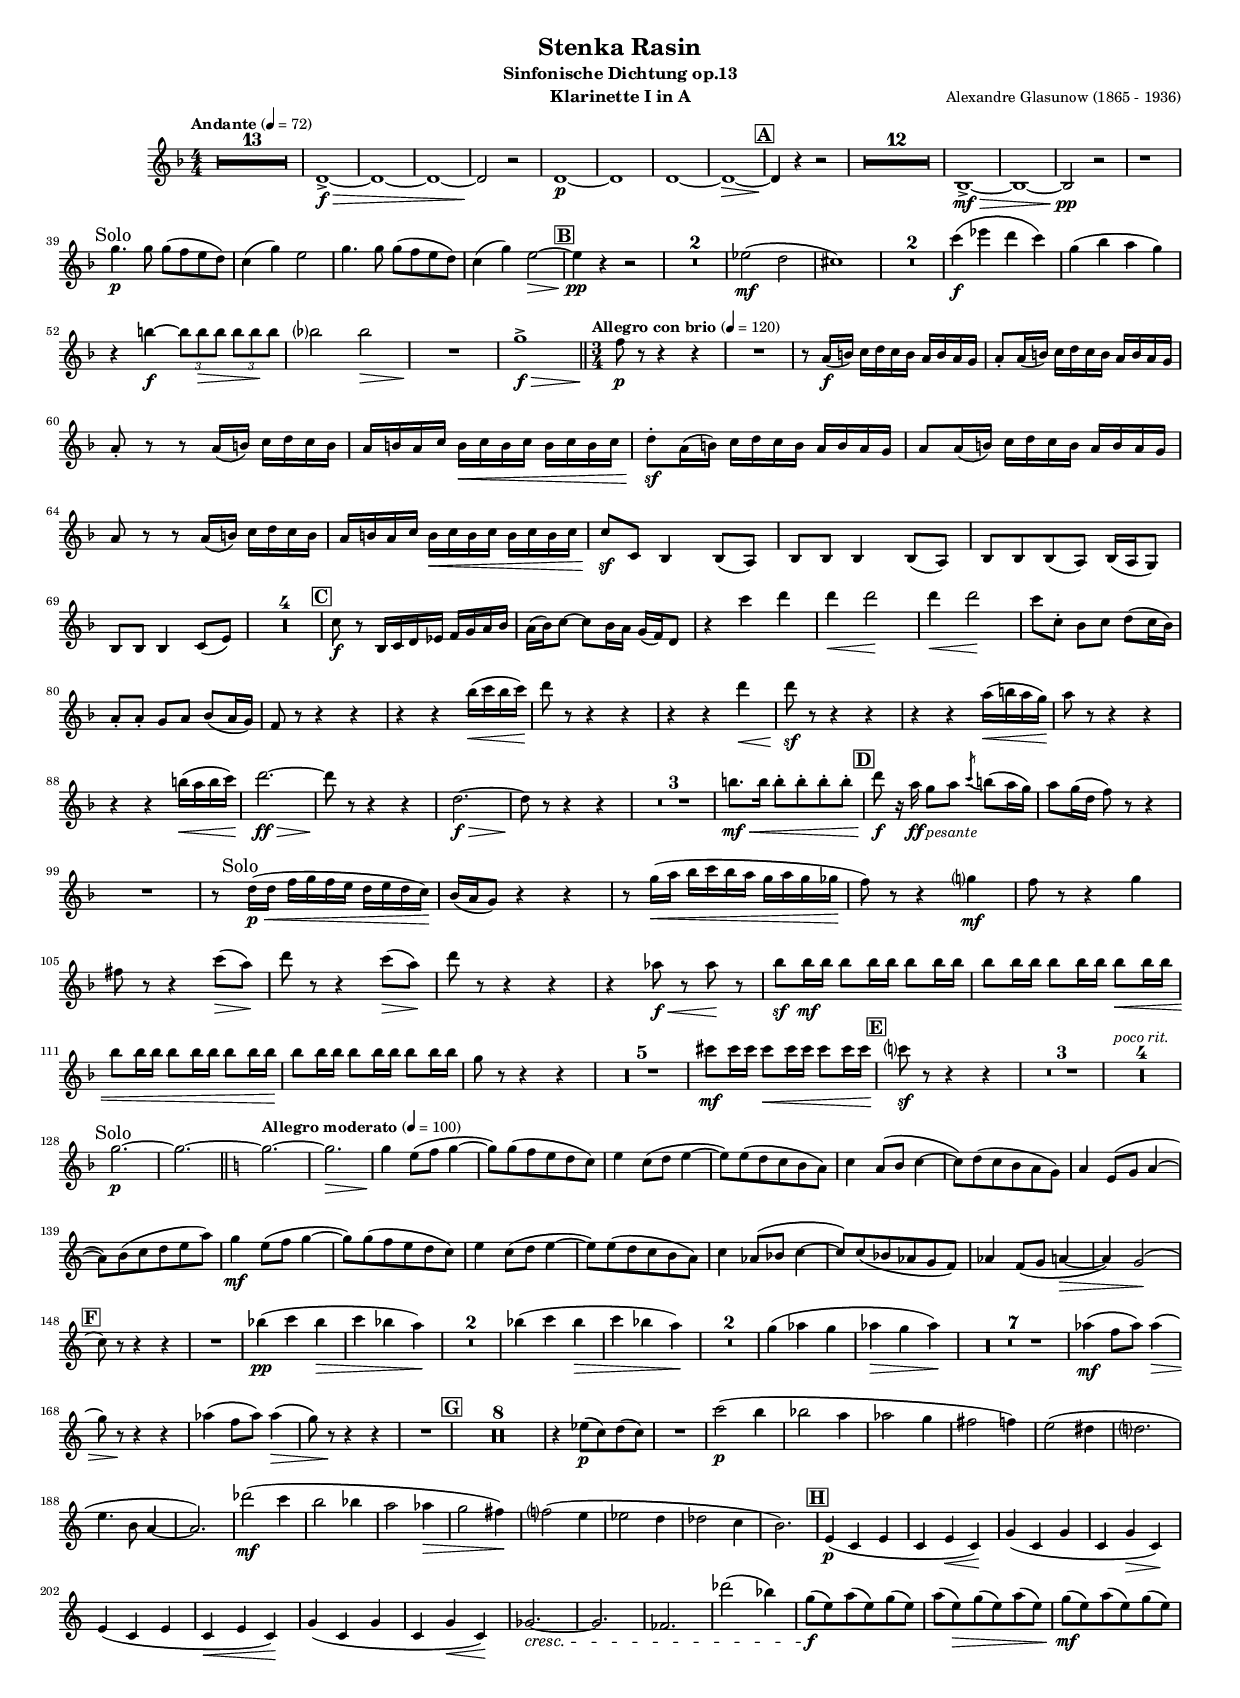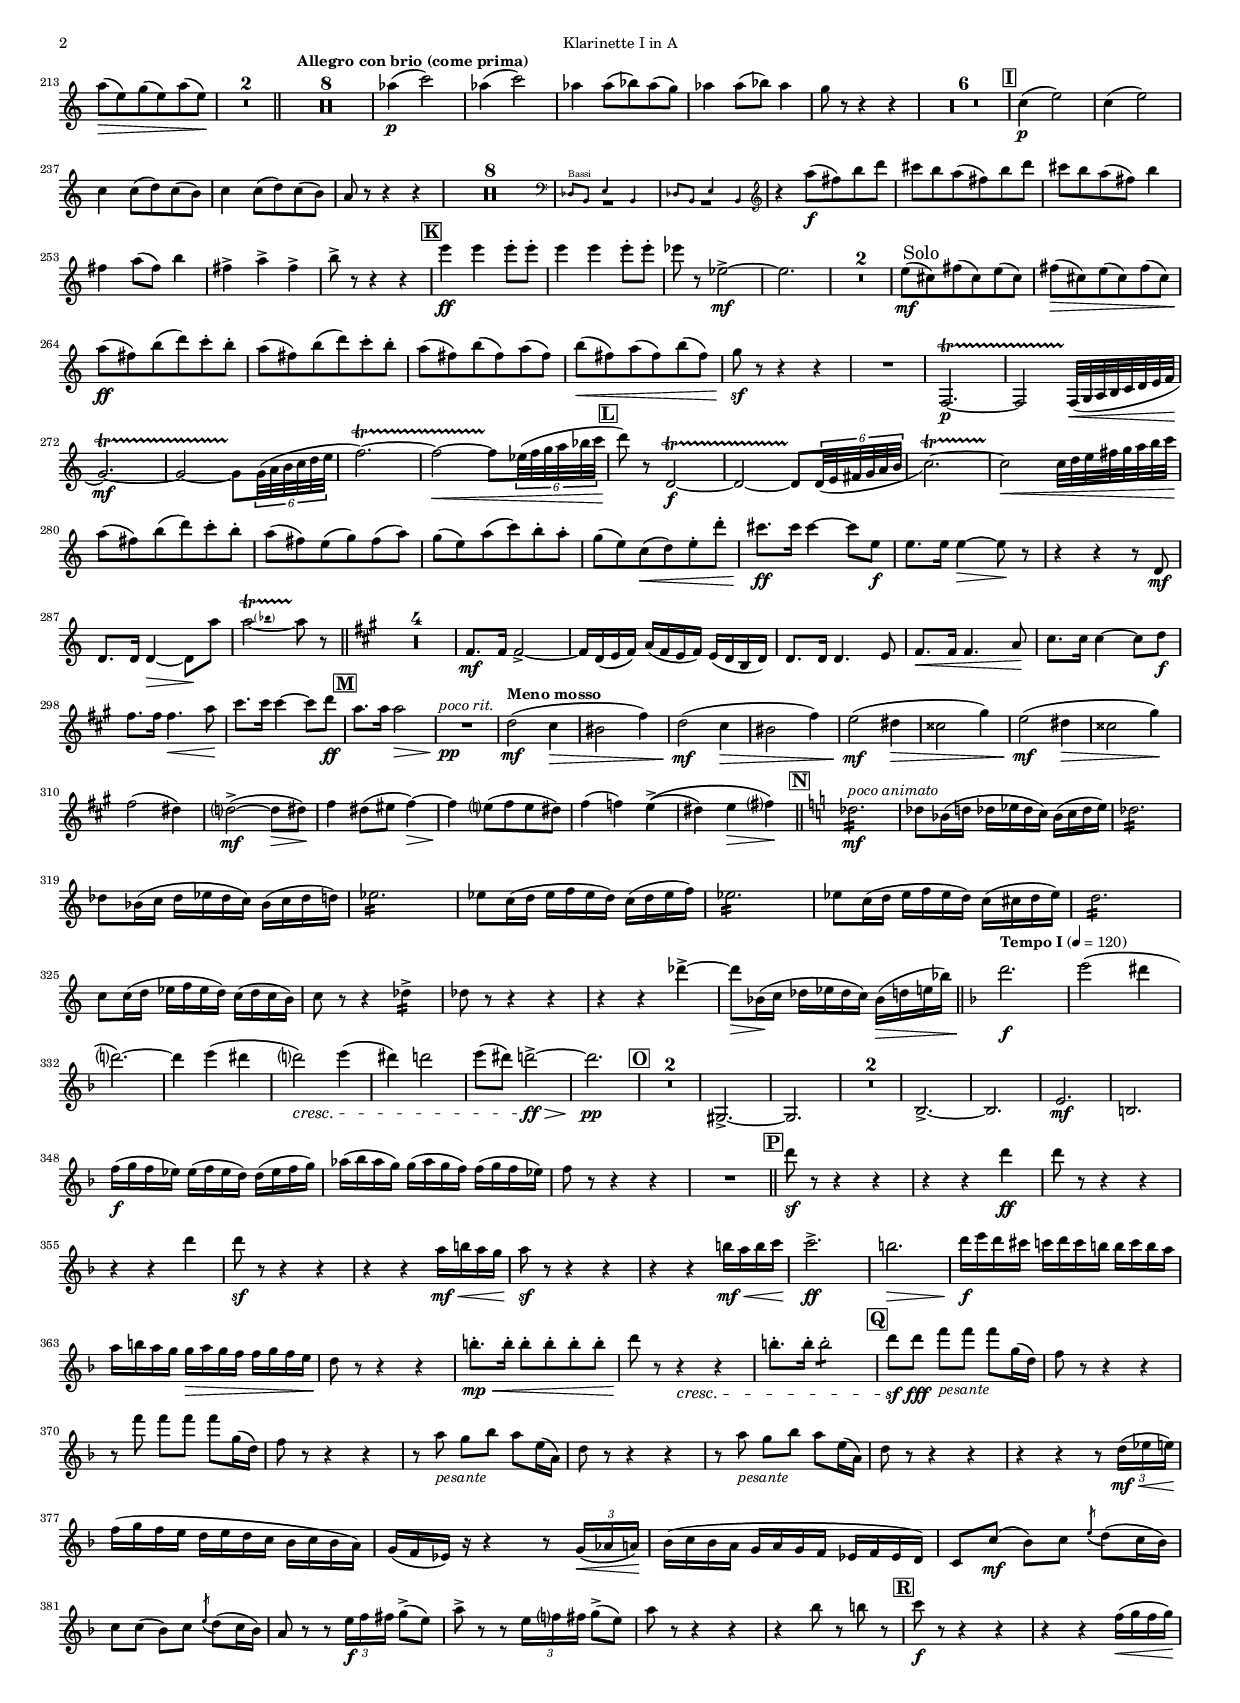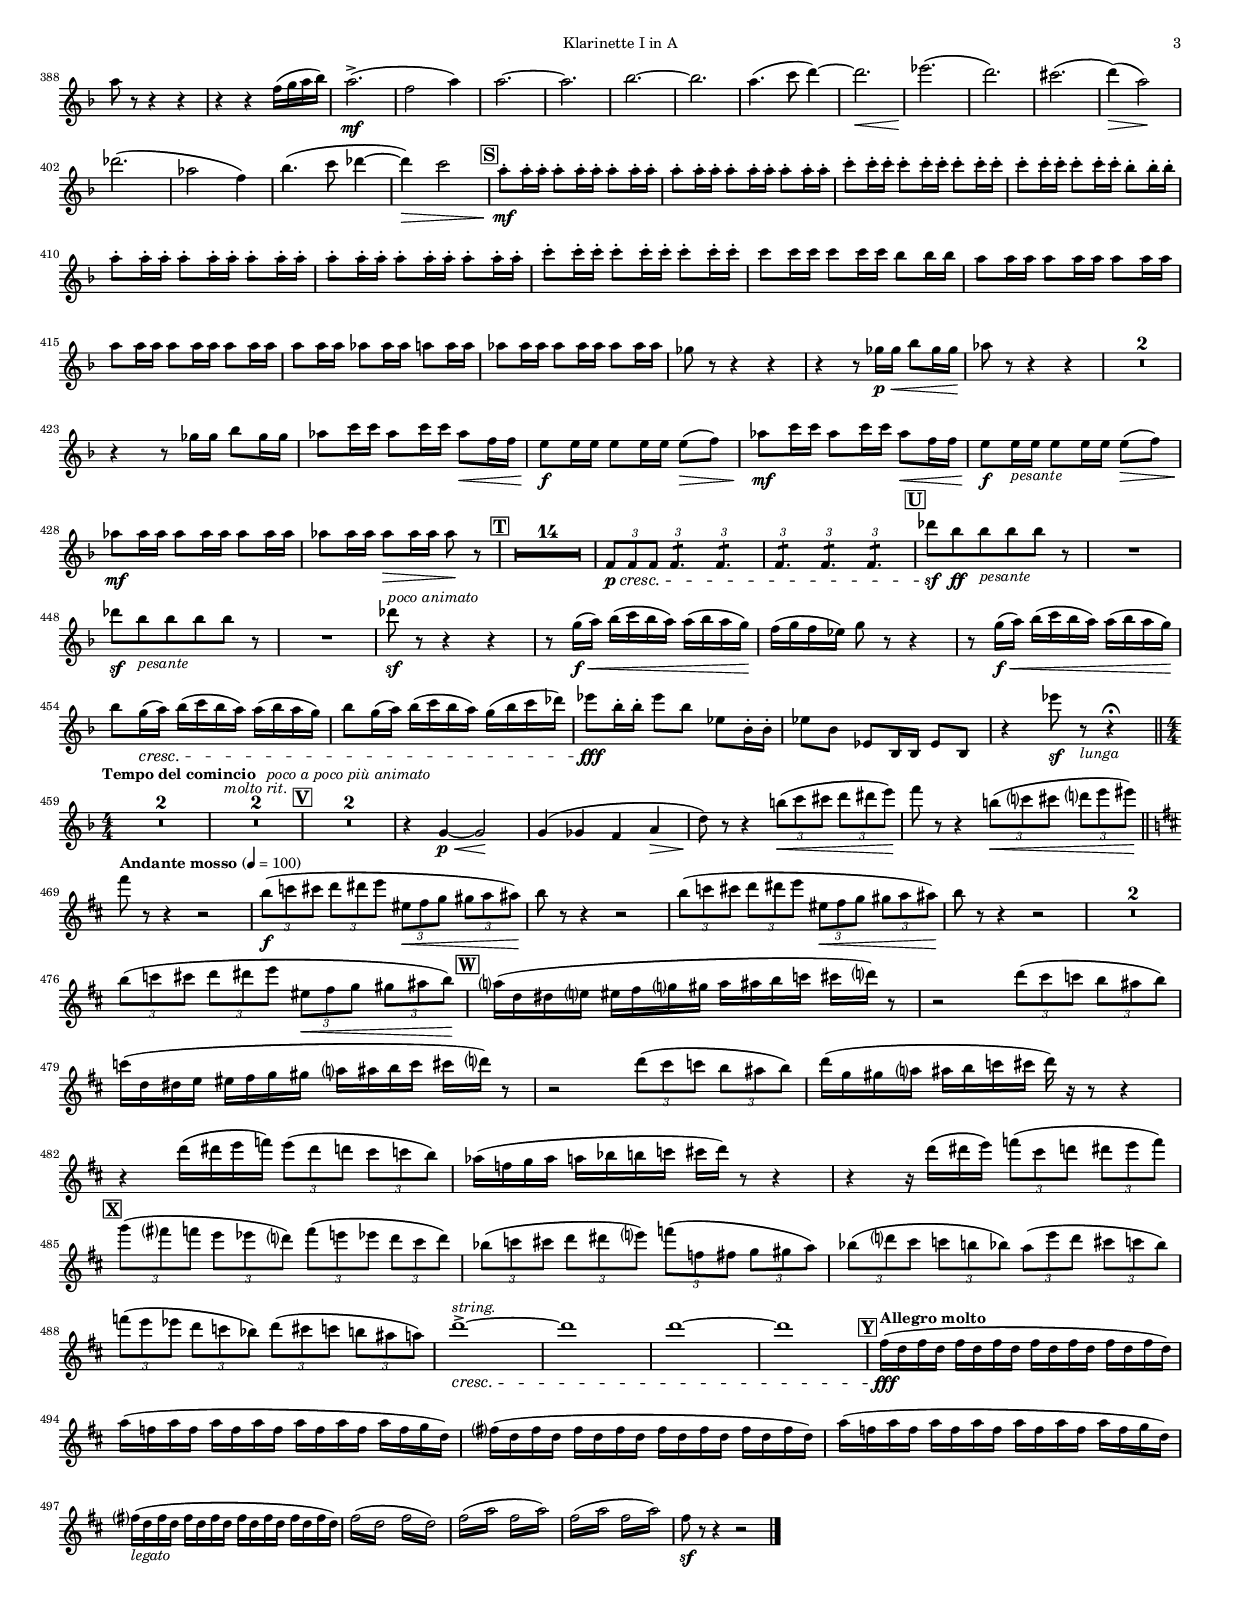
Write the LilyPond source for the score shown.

%{
%}

\version "2.18.2"
\language "deutsch"

\paper {
    top-margin = 10\mm
    bottom-margin = 10\mm
    left-margin = 10\mm
    right-margin = 10\mm
    ragged-last = ##t
}
  
\header{
  title = "Stenka Rasin"
  subtitle = "Sinfonische Dichtung op.13"
  composer = "Alexandre Glasunow (1865 - 1936)"
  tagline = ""
}

% Adapt this for automatic line-breaks
mBreak = { \break }
#(set-global-staff-size 13)

% Useful snippets
pDolce = \markup { \dynamic p \italic \bold "dolce" }
pesante = _\markup {\italic {"pesante"} }
pocoRit = ^\markup {\italic {"poco rit."} }
moltoRit = ^\markup {\italic {"molto rit."} }
pocoAnimato = ^\markup {\italic {"poco animato"} }
pocoAPocoPiuAnimato = ^\markup {\italic {"poco a poco più animato"} }
lunga = _\markup {\italic {"lunga"} }
string = ^\markup {\italic {"string."} }
legato = _\markup {\italic {"legato"} }


clarinet_I_in_A_part_one_Music = {
  \relative c' {
    \transposition a
    \key f \major
    \numericTimeSignature
    \time 4/4
    \tempo "Andante" 4 = 72

    % page 1 line 1
    R1*13 |
    d1->\f\>~ |
    d1~ |
    d1~ |
    d2\! r2 |
    d1\p~ |
    d1 |
    d1~ |
    d1~\> |
    \mark #1
    d4\! r4 r2 |
    R1*12 |
    b1->\mf\>~ |
    b1~ |
    b2\pp r2 |
    r1 |
    \mBreak
    
    % page 1 line 2
    \mark "Solo"
    g''4.\p g8 g( f e d) |
    c4( g') e2 |
    g4. g8 g( f e d) |
    c4( g') e2\>~ |
    \mark #2
    e4\pp r4 r2 |
    R1*2 |
    es2\mf( d |
    cis1) |
    R1*2 |
    c'4\f( es d c) |
    g4( b a g) |
    \mBreak
    
    % page 1 line 3
    r4 h~\f \tuplet 3/2 { h8 h\> h } \tuplet 3/2 { h8 h\! h }  |
    b2 b2 \> |
    R1\! |
    g1->\f\> |
    \bar "||" \time 3/4 \tempo "Allegro con brio" 4 = 120
    f8\p\! r8 r4 r4 |
    R2. |
    r8 a,16\f( h) c d c h a h a g |
    a8-. a16( h) c d c h a h a g |
    \mBreak
    
    % page 1 line 4
    a8-. r r a16( h) c d c h |
    a16 h a c h\< c h c h c h c |
    d8-.\sf a16( h) c d c h a h a g |
    a8 a16( h) c d c h a h a g |
    \mBreak
    
    % page 1 line 5
    a8 r r a16( h) c d c h |
    a16 h a c h\< c h c h c h c |
    c8\sf c, b4 b8( a) |
    b8 b b4 b8( a) |
    b8 b b( a) b16( a g8) |
    \mBreak

    % page 1 line 6
    b8 b b4 c8( e) |
    R2.*4 |
    \mark #3
    c'8\f r b,16 c d es f g a b |
    a16( b) c8~ c b16 a g( f) d8 |
    r4 c'' d |
    d4\< d2\! |
    d4\< d2\! |
    c8 c,-. b c d( c16 b) |
    \mBreak
    
    % page 1 line 7
    a8-. a-. g a b( a16 g) |
    f8 r r4 r |
    r4 r b'16(\< c b c)\! |
    d8 r8 r4 r |
    r4 r d\< |
    d8\sf r8 r4 r |
    r4 r a16(\< h a g)\! |
    a8 r8 r4 r |
    \mBreak
    
    % page 1 line 8
    r4 r h16(\< a h c) |
    d2.\ff\>~ |
    d8\! r8 r4 r |
    d,2.\f\>~ |
    d8\! r8 r4 r |
    R2.*3 |
    h'8.\mf\< h16 h8-. h-. h-. h-. |
    \mark #4
    d8\f r16 a\ff g8\pesante a \acciaccatura { c8 } h( a16 g) |
    a8 g16( d f8) r8 r4 |
    \mBreak
    
    % page 1 line 9
    R2. |
    r8 \mark Solo d16\p\<( d f g f e d e d c\! ) |
    b16( a g8) r4 r |
    r8 g'16(\< a b c b a g a g ges\! |
    f8) r8 r4 g\mf |
    f8 r8 r4 g |
    \mBreak
    
    % page 1 line 10
    fis8 r8 r4 c'8(\> a)\! |
    d8 r8 r4 c8(\> a)\! |
    d8 r8 r4 r |
    r4 as8\f\< r as\! r |
    b8\sf b16\mf b b8 b16 b b8 b16 b |
    b8 b16 b b8 b16 b b8\< b16 b |
    \mBreak
    
    % page 1 line 11
    b8 b16 b b8 b16 b b8 b16 b\! |
    b8 b16 b b8 b16 b b8 b16 b |
    g8 r8 r4 r |
    R2.*5 |
    cis8\mf cis16 cis cis8\< cis16 cis cis8 cis16 cis |
    \mark #5
    c8\sf r8 r4 r4 |
    R2.*3 |
    R2.*4\pocoRit |
    \mBreak
  }
}

clarinet_I_in_B_Music = {
  \relative c' {

    % page 2 line 1
    \mark Solo
    g''2.\p~ |
    g2.~ |
    \bar "||"
    \tempo "Allegro moderato" 4 = 100
    \key c \major
    g2.~ |
    g2.\> |
    g4\! e8( f g4~ |
    g8) g( f e d c) |
    e4 c8( d e4~ |
    e8) e( d c h a) |
    c4 a8( h c4~ |
    c8) d( c h a g) |
    a4 e8( g a4~ |
    \mBreak
    
    % page 2 line 2
    a8) h( c d e a) |
    g4\mf e8( f g4~ |
    g8) g( f e d c) |
    e4 c8( d e4~ |
    e8) e( d c h a) |
    c4 as8( b c4~ |
    c8) c( b as g f) |
    as4 f8( g a4~\> |
    a4) g2(\! |
    \mBreak
    
    % page 2 line 3
    \mark #6
    c8) r8 r4 r |
    R2. |
    b'4\pp( c b\> |
    c4 b a)\! |
    R2.*2 |
    b4( c b\> |
    c4 b a)\! |
    R2.*2 |
    g4( as g |
    as4\> g as)\! |
    R2.*7 |
    as4(\mf f8 as) as4(\> |
    \mBreak

    % page 2 line 4
    g8) r8\! r4 r |
    as4( f8 as) as4(\> |
    g8) r8\! r4 r |
    R2. |
    \mark #7
    R2.*8 |
    r4 es8(\p c) d( c) |
    R2. |
    c'2(\p h4 |
    b2 a4 |
    as2 g4 |
    fis2 f4) |
    e2( dis4 |
    d2. |
    \mBreak
    
    % page 2 line 5
    e4. h8 a4~ |
    a2.) |
    des'2(\mf c4 |
    h2 b4 |
    a2 as4\> |
    g2 fis4)\! |
    f2( e4 |
    es2 d 4 |
    des2 c4 |
    h2.) |
    \mark #8
    e,4(\p c e |
    c e\< c)\! |
    g'4( c, g' |
    c, g'\> c,)\! |
    \mBreak
    
    % page 2 line 6
    e4( c e |
    c4\< e c)\! |
    g'4( c, g' |
    c,4 g'\< c,)\! |
    ges'2.\cresc~ |
    ges2. |
    fes2. |
    des''2( b4) |
    g8(\f e) a( e) g( e) |
    a8( e)\> g( e) a( e) |
    g8(\mf e) a( e) g( e) |
    \mBreak
    
    % page 2 line 7
    a8(\> e) g( e) a( e)\! |
    R2.*2 |
    \bar "||" \tempo "Allegro con brio (come prima)"
    R2.*8 |
    as4(\p c2) |
    as4( c2) |
    as4 as8( b) as( g) |
    as4 as8( b) as4 |
    g8 r8 r4 r |
    R2.*6 |
    \mark #9
    c,4(\p e2)
    c4( e2)
    \mBreak
    
    % page 2 line 8 (start)
    c4 c8( d) c( h) |
    c4 c8( d) c( h) |
    a8 r8 r4 r |
    R2.*8 |
    <<
      {
       \override MultiMeasureRest.staff-position = #-4
        R2.*2
        \revert MultiMeasureRest.staff-position
      }
      \new CueVoice {
        \cueClef "bass" \stemUp des,,8^"Bassi" h e4 h | des8 h e4 h | \cueClefUnset
      }
    >>
  }
}

clarinet_I_in_A_part_two_Music = {
  \relative c' {
    \transposition a

    % page 2 line 8 (continued)
    r4 a''8(\f fis) h d |
    cis8 h a( fis) h d |
    cis8 h a( fis) h4 |
    \mBreak

    % page 2 line 9
    fis4 a8( fis) h4 |
    fis4-> a-> fis-> |
    h8-> r8 r4 r |
    \mark #11
    e4\ff e e8-. e-. |
    e4 e e8-. e-. |
    es 8 r8 es,2->\mf~ |
    es2. |
    R2.*2 |
    e8(\mf\mark "Solo" cis8) fis8( cis8) e8( cis8) |
    fis8(\> cis) e( cis) fis( cis) |
    \mBreak
    
    % page 2 line 10
    a'8(\ff fis) h( d) c-. h-. |
    a8( fis) h( d) c-. h-. |
    a8( fis) h( fis) a( fis) |
    h8(\< fis) a( fis) h( fis) |
    g8\sf\! r8 r4 r |
    R2. |
    f,,2.\p\startTrillSpan~ |
    f2 f32(\<\stopTrillSpan g a h c d e f |
    \mBreak

    % page 2 line 11
    g2.)\mf\startTrillSpan~ |
    g2~ g8\stopTrillSpan \tuplet 6/4 { g32( a h c d e } |
    f2.)\startTrillSpan~ |
    f2\<~ f8\stopTrillSpan \tuplet 6/4 { es32( f g a b c } |
    \mark #12
    d8\!) r8 d,,2\f\startTrillSpan~ |
    d2~ d8\stopTrillSpan \tuplet 6/4 { d32_( e fis g a h } |
    c2.)\startTrillSpan~ |
    c2\stopTrillSpan\< c32 d e fis g a h c\! |
    \mBreak
    
    % page 2 line 12
    a8( fis) h( d) c-. h-. |
    a8( fis) e( g) fis( a) |
    g( e) a( c) h-. a-. |
    g8( e) c(\< d) e-. d'-. |
    cis8.\ff cis16 cis4~ cis8 e,8\f |
    e8. e16 e4\>~ e8\! r8 |
    r4 r4 r8 d,\mf |
    \mBreak
    
    % page 2 line 13
    d8. d16 d4\>~ d8\! a''8 |
    \pitchedTrill a2_~ \startTrillSpan b a8\stopTrillSpan r8 |
    \bar "||" \key a \major
    R2.*4 |
    fis,8.\mf fis16 fis2->~ |
    fis16 d( e fis) a( fis e fis) e( d h d) |
    d8. d16 d4. e8 |
    fis8.\< fis16 fis4. a8\! |
    cis8. cis16 cis4~ cis8 d\f |
    \mBreak
    
    % page 2 line 14
    fis8. fis16 fis4.\< a8\! |
    cis8. cis16 cis4~ cis8 d\ff |
    \mark #13
    a8. a16 a2\> |
    R2.\pp\pocoRit |
    \tempo "Meno mosso"
    d,2\mf( cis4\> |
    his2 fis'4) |
    d2\mf( cis4\> |
    his2 fis'4) |
    e2\mf( dis4\> |
    cisis2 gis'4) |
    e2\mf( dis4\> |
    cisis2 gis'4)\! |
    \mBreak
    
    % page 3 line 1
    fis2( dis4) |
    d2->\mf(~ d8\> dis)\! |
    fis4 dis8( eis fis4~\>) |
    fis4\! e8( fis e dis) |
    fis4( f) e->(\( |
    dis4) e\> fis\)\! |
    \bar "||" \key c \major
    \mark #14
    \repeat tremolo 12 { des16\mf \pocoAnimato } |
    des8 b16( d des es des c) b( c des es) |
    \repeat tremolo 12 { des16 } |
    \mBreak
    
    % page 3 line 2
    des8 b16( c des es des c) b( c des d) |
    \repeat tremolo 12 { es16 } |
    es8 c16( d es f es d) c( d es f) |
    \repeat tremolo 12 { es16 } |
    es8 c16( d es f es d) c( cis d es) |
    \repeat tremolo 12 { d16 } |
    \mBreak

    % page 3 line 3
    c8 c16( d es f es d) c( d c h) |
    c8 r8 r4 \repeat tremolo 4 { des16-> } |
    des8 r8 r4 r |
    r4 r des'4->~ |
    des8\> b,16(\! c des es des c) b(\> d e b') |
    \bar "||" \key f \major \tempo "Tempo I" 4 = 120
    d2.\f |
    e2( dis4 |
    \mBreak

    % page 3 line 4
    d2.)~ |
    d4 e( dis |
    d2)\cresc e4( |
    dis4) d2 |
    e8( dis) d2->\ff\>~ |
    d2.\pp
    \mark #15
    R2.*2 |
    gis,,,2.->~ |
    gis2.
    R2.*2 |
    b2.->~ |
    b2. |
    e2.\mf |
    h2.
    \mBreak
    
    % page 3 line 5
    f''16\f( g f es) es( f es d) d( es f g) |
    as16( b as g) g( as g f) f( g f es) |
    f8 r8 r4 r |
    R2. |
    \bar "||"
    \mark #16
    d'8\sf r8 r4 r |
    r4 r d\ff |
    d8 r8 r4 r |
    \mBreak
    
    % page 3 line 6
    r4 r d |
    d8\sf r8 r4 r |
    r4 r a16\mf\< h a g |
    a8\sf r8 r4 r |
    r4 r h16\mf\< a h c |
    c2.->\ff |
    h2.\> |
    d16\f e d cis c d c h h c h a |
    \mBreak
    
    % page 3 line 7
    a16 h a g g\> a g f f g f e |
    d8\! r8 r4 r |
    h'8.-.\mp\< h16-. h8-. h8-. h8-. h8-. |
    d8\! r8 r4\cresc r |
    h8.-. h16-. \repeat tremolo 4 { h8-. } |
    \mark #17
    d8\sf d\fff f\pesante f f g,16( d) |
    f8 r8 r4 r |
    \mBreak
    
    % page 3 line 8
    r8 f' f f f g,16( d) |
    f8 r8 r4 r |
    r8 a\pesante g b a e16( a,) |
    d8 r8 r4 r |
    r8 a'\pesante g b a e16( a,) |
    d8 r8 r4 r |
    r4 r r8 \tuplet 3/2 { d16(\mf\< es e)\! } |
    \mBreak
    
    % page 3 line 9
    f16( g f e d e d c b c b a) |
    g16( f es) r r4 r8 \tuplet 3/2 { g16(\< as a)\! }
    b16( c b a g a g f es f es d) |
    c8 c'(\mf b) c \acciaccatura { e } d( c16 b) |
    \mBreak
    
    % page 3 line 10
    c8 c( b) c \acciaccatura { e } d( c16 b) |
    a8 r r \tuplet 3/2 { e'16\f f fis } g8->( e) |
    a8-> r r \tuplet 3/2 { e16 f fis } g8->( e) |
    a8 r8 r4 r |
    r4 b8 r h r |
    \mark #18 
    c8\f r8 r4 r |
    r4 r f,16(\< g f g)\! |
    \mBreak
    
    % page 3 line 11
    a8 r8 r4 r |
    r4 r f16( g a b) |
    a2.(->\mf |
    f2 a4) |
    a2.~ |
    a2. |
    b2.~ |
    b2. |
    a4.( c8 d4)~ |
    d2.\< |
    es2.(\! |
    d2.) |
    cis2.( |
    d4\>) (a2)\! |
    \mBreak
    
    % page 3 line 12
    des2.( |
    as2 f4) |
    b4.( c8 des4~ |
    des4\>) c2 |
    \mark #19
    a8-.\mf a16-. a16-. \repeat unfold 2 { a8-. a16-. a16-. } |
    \repeat unfold 3 { a8-. a16-. a16-. } |
    \repeat unfold 3 { c8-. c16-. c16-. } |
    \repeat unfold 2 { c8-. c16-. c16-. } b8-. b16-. b16-. |
    \mBreak

    % page 3 line 13
    \repeat unfold 3 { a8-. a16-. a16-. } |
    \repeat unfold 3 { a8-. a16-. a16-. } |
    \repeat unfold 3 { c8-. c16-. c16-. } |
    \repeat unfold 2 { c8 c16 c16 } b8 b16 b16 |
    \repeat unfold 3 { a8 a16 a16 } |
    \mBreak
    
    % page 3 line 14
    \repeat unfold 3 { a8 a16 a16 } |
    a8 a16 a16 as8 as16 as16 a8 a16 a16 |
    \repeat unfold 3 { as8 as16 as16 } |
    ges8 r8 r4 r |
    r4 r8 ges16\p\< ges b8 ges16 ges\! |
    as8 r8 r4 r |
    R2.*2 |
    \mBreak
    
    % page 4 line 1
    r4 r8 ges16 ges b8 ges16 ges |
    as8 c16 c as8 c16 c as8\< f16 f |
    e8\f e16 e e8 e16 e e8(\> f8) |
    as8\mf c16 c as8 c16 c as8\< f16 f |
    e8\f e16\pesante e e8 e16 e e8(\> f8) |
    \mBreak

    % page 4 line 2
    as8\mf as16 as as8 as16 as as8 as16 as |
    as8 as16 as as8\> as16 as as8\! r8 |
    \mark #20
    R2.*14 |
    \tuplet 3/2 { f,8\p\cresc f f } \tuplet 3/2 { \repeat tremolo 3 f8 } \tuplet 3/2 { \repeat tremolo 3 f8 } |
    \repeat unfold 3 \tuplet 3/2 { \repeat tremolo 3 f8 } |
    \mark #21
    des''8\sf b8\ff b\pesante b b r8 |
    R2. |
    \mBreak
    
    % page 4 line 3
    des8\sf b8\pesante b b b r8 |
    R2. |
    des8\sf\pocoAnimato r8 r4 r4 |
    r8 g,16(\f\< a) b( c b a) a( b a g)\! |
    f16( g f es) g8 r8 r4 |
    r8 g16(\f\< a) b( c b a) a( b a g)\! |
    \mBreak
    
    % page 4 line 4
    b8 g16(\cresc a) b( c b a) a( b a g) |
    b8 g16( a) b( c b a) g( b c des) |
    es8\fff b16-. b-. es8 b8 es,8 b16-. b-. |
    es8 b es, b16 b es8 b |
    r4 es''8\sf r8\lunga r4\fermata |
    \bar "||" \time 4/4 
    \mBreak
    
    % page 4 line 5
    \tempo "Tempo del comincio"
    R1*2 |
    R1*2\moltoRit |
    \mark #22
    R1*2 \pocoAPocoPiuAnimato |
    r4 g,,4\p\<~ g2\! |
    g4( ges f a\> |
    d8)\! r8 r4 \tuplet 3/2 { h'8(\< c cis } \tuplet 3/2 { d dis e)\! } |
    f8 r8 r4 \tuplet 3/2 { h,8(\< c cis } \tuplet 3/2 { d e eis)\! } |
    \bar "||" \key d \major
    \mBreak

    % page 4 line 6
    \tempo "Andante mosso" 4 = 100
    fis8 r8 r4 r2 |
    \tuplet 3/2 { h,8(\f c cis } \tuplet 3/2 { d dis e } \tuplet 3/2 { eis,\< fis g } \tuplet 3/2 { gis a ais\!) } |
    h8 r8 r4 r2 |
    \tuplet 3/2 { h8( c cis } \tuplet 3/2 { d dis e } \tuplet 3/2 { eis,\< fis g } \tuplet 3/2 { gis a ais\!) } |
    h8 r8 r4 r2 |
    R1*2
    \mBreak
    
    % page 4 line 7
    \tuplet 3/2 { h8( c cis } \tuplet 3/2 { d dis e } \tuplet 3/2 { eis,\< fis g } \tuplet 3/2 { gis ais h\!) } |
    \mark #23
    a16( d, dis e eis fis g gis a ais h c cis d) r8 |
    r2 \tuplet 3/2 { d8( cis c } \tuplet 3/2 { h ais h) }
    \mBreak
    
    % page 4 line 8
    c16( d, dis e eis fis g gis a ais h c cis d) r8 |
    r2 \tuplet 3/2 { d8( cis c } \tuplet 3/2 { h ais h) } |
    d16( g, gis a ais h c cis d) r16 r8 r4 |
    \mBreak
    
    % page 4 line 9
    r4 d16( dis e f) \tuplet 3/2 { e8( dis d } \tuplet 3/2 { cis c h) } |
    as16( f g as a b h c cis d) r8 r4 |
    r4 r16 d( dis e) \tuplet 3/2 { f8( cis d } \tuplet 3/2 { dis e f) } |
    \mBreak

    % page 4 line 10
    \mark 24
    \tuplet 3/2 { g8( fis f } \tuplet 3/2 { e es d) } \tuplet 3/2 { f( e es } \tuplet 3/2 { d cis d)} |
    \tuplet 3/2 { b8( c cis } \tuplet 3/2 { d dis e) } \tuplet 3/2 { f( f, fis } \tuplet 3/2 { g gis a) } |
    \tuplet 3/2 { b8( d cis } \tuplet 3/2 { c h b) } \tuplet 3/2 { a( e' d } \tuplet 3/2 { cis c b) } |
    \mBreak
    
    % page 4 line 11
    \tuplet 3/2 { f'8( e es } \tuplet 3/2 { d c b) } \tuplet 3/2 { d( cis c } \tuplet 3/2 { h ais a) } |
    d1->\cresc\string~ |
    d1 |
    d1~ |
    d1 |
    \mark #25
    \tempo "Allegro molto"
    fis,16(\fff d \repeat unfold 6 { fis d } fis d) |
    \mBreak
    
    % page 4 line 12
    a'16( f \repeat unfold 6 { a16 f } g d) |
    fis16( d \repeat unfold 6 { fis d } fis d) |
    a'16( f \repeat unfold 6 { a f } g d) |
    \mBreak
    
    % page 4 line 13
    fis16(\legato d \repeat unfold 6 { fis d } fis d) |
    \repeat tremolo 4 { fis16( d } \repeat tremolo 4 { fis16 d) } |
    \repeat tremolo 4 { fis16( a } \repeat tremolo 4 { fis16 a) } |
    \repeat tremolo 4 { fis16( a } \repeat tremolo 4 { fis16 a) } |
    fis8\sf r8 r4 r2 |
    \bar "|."
  }
}

clarinet_II_in_A_part_one_Music = {
  \relative c' {
    \transposition a
    \key f \major
    \numericTimeSignature
    \time 4/4
    \tempo "Andante" 4 = 72

    % line 1
  }
}

\bookpart {
  \header{
    instrument = "Klarinette I in A"
  }
  \score {
    \new Staff {
      \compressFullBarRests
      % Make grace notes smaller and more fragile
      $(add-grace-property 'Voice 'NoteHead 'font-size '-5)
      $(add-grace-property 'Voice 'Slur 'height-limit '0.5)
      $(add-grace-property 'Voice 'Flag 'font-size '-5)
      $(add-grace-property 'Voice 'Stem 'length '8)
      $(add-grace-property 'Voice 'Beam 'beam-thickness '0.3)
      $(add-grace-property 'Voice 'Beam 'length-fraction '0.5)
      $(add-grace-property 'Voice 'Beam 'shorten '1)
      \set Score.markFormatter = #format-mark-box-alphabet
      \override DynamicLineSpanner.staff-padding = #3
      \accidentalStyle Score.modern-cautionary
      \new Voice {
        {
          % \transpose b a
          \clarinet_I_in_A_part_one_Music
        }
        \clarinet_I_in_B_Music
        {
          % \transpose b a
          \clarinet_I_in_A_part_two_Music
        }
      }
    }
  }
}

\bookpart {
  \header{
    instrument = "Klarinette II in A"
  }
  \score {
    \new Staff {
      \compressFullBarRests
      % Make grace notes smaller and more fragile
      $(add-grace-property 'Voice 'NoteHead 'font-size '-5)
      $(add-grace-property 'Voice 'Slur 'height-limit '0.5)
      $(add-grace-property 'Voice 'Flag 'font-size '-5)
      $(add-grace-property 'Voice 'Stem 'length '8)
      $(add-grace-property 'Voice 'Beam 'beam-thickness '0.3)
      $(add-grace-property 'Voice 'Beam 'length-fraction '0.5)
      $(add-grace-property 'Voice 'Beam 'shorten '1)
      \set Score.markFormatter = #format-mark-box-alphabet
      \override DynamicLineSpanner.staff-padding = #3
      \accidentalStyle Score.modern-cautionary
      \new Voice {
        {
          % \transpose b a
          \clarinet_II_in_A_part_one_Music
        }
      }
    }
  }
}
